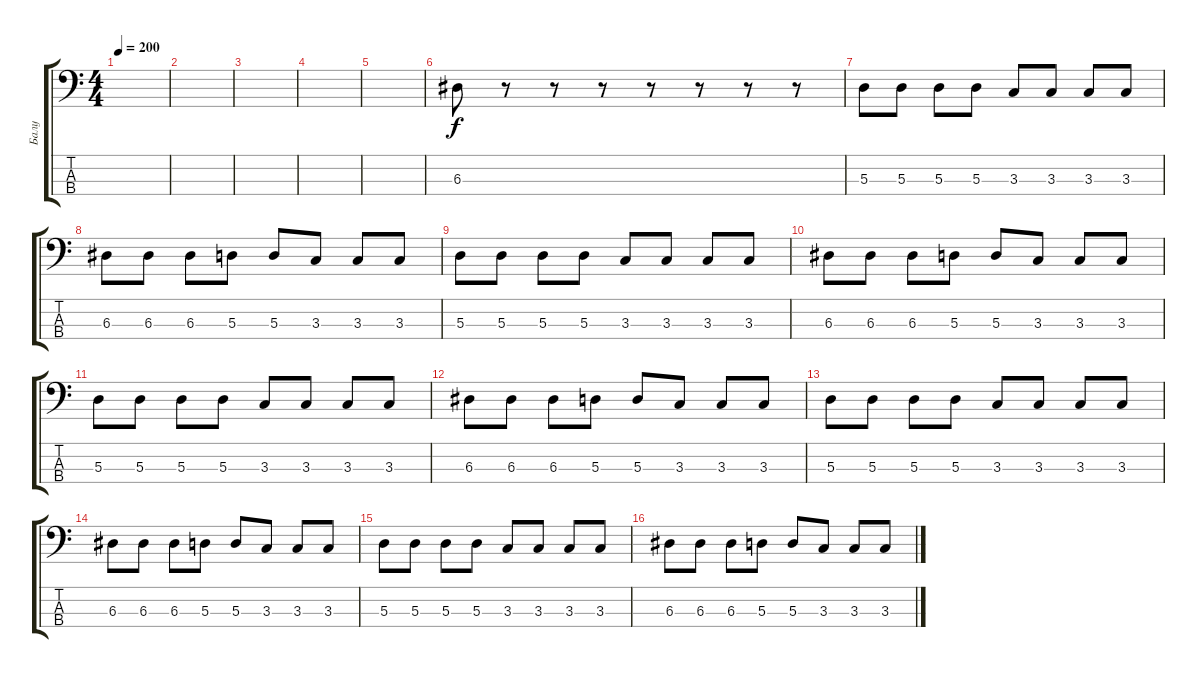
\track ("Балу" "Балу") {instrument electricbasspick}
\staff {score tabs}
\tuning (G2 D2 A1 E1) {hide}
\ts (4 4)
\tempo 200
\clef f4
\ks c
|
|
|
|
|
6.3.8 r.8 r.8 r.8 r.8 r.8 r.8 r.8 |
5.3.8 5.3.8 5.3.8 5.3.8 3.3.8 3.3.8 3.3.8 3.3.8 |
6.3.8 6.3.8 6.3.8 5.3.8 5.3.8 3.3.8 3.3.8 3.3.8 |
5.3.8 5.3.8 5.3.8 5.3.8 3.3.8 3.3.8 3.3.8 3.3.8 |
6.3.8 6.3.8 6.3.8 5.3.8 5.3.8 3.3.8 3.3.8 3.3.8 |
5.3.8 5.3.8 5.3.8 5.3.8 3.3.8 3.3.8 3.3.8 3.3.8 |
6.3.8 6.3.8 6.3.8 5.3.8 5.3.8 3.3.8 3.3.8 3.3.8 |
5.3.8 5.3.8 5.3.8 5.3.8 3.3.8 3.3.8 3.3.8 3.3.8 |
6.3.8 6.3.8 6.3.8 5.3.8 5.3.8 3.3.8 3.3.8 3.3.8 |
5.3.8 5.3.8 5.3.8 5.3.8 3.3.8 3.3.8 3.3.8 3.3.8 |
6.3.8 6.3.8 6.3.8 5.3.8 5.3.8 3.3.8 3.3.8 3.3.8
